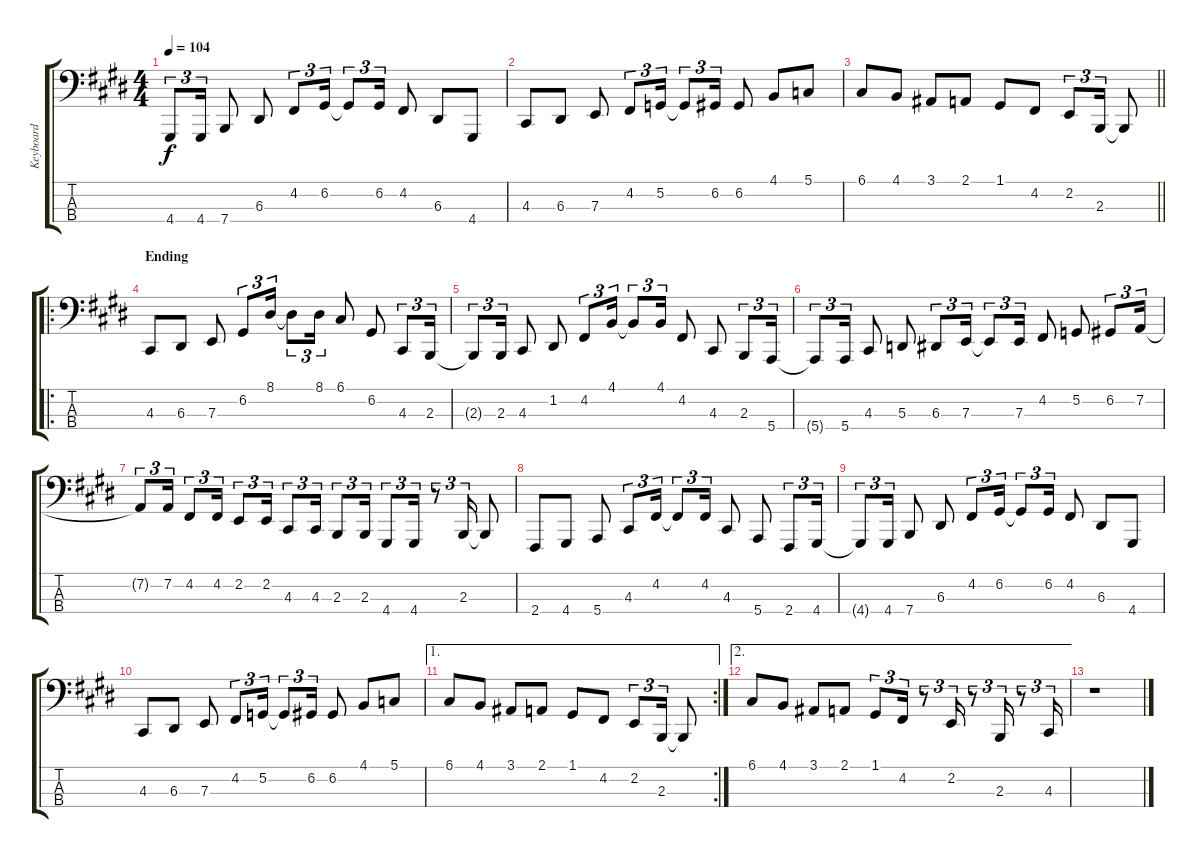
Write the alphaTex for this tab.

\track ("Keyboard" "Keyboard") {instrument drawbarorgan}
\staff {score tabs}
\tuning (G2 D2 A1 E1) {hide}
\ts (4 4)
\tempo 104
\clef f4
\ks c#minor
4.4{t}.8{tu (3 2) dy f} 4.4.16{tu (3 2)} 7.4.8 6.3.8 4.2.8{tu (3 2)} 6.2.16{tu (3 2)} 6.2{t}.8{tu (3 2)} 6.2.16{tu (3 2)} 4.2.8 6.3.8 4.4.8 |
4.3.8 6.3.8 7.3.8 4.2.8{tu (3 2)} 5.2.16{tu (3 2)} 5.2{t}.8{tu (3 2)} 6.2.16{tu (3 2)} 6.2.8 4.1.8 5.1.8 |
\barLineRight lightlight
6.1.8 4.1.8 3.1.8 2.1.8 1.1.8 4.2.8 2.2.8{tu (3 2)} 2.3.16{tu (3 2)} 2.3{t}.8 |
\ro
\section ("" "Ending")
4.3.8 6.3.8 7.3.8 6.2.8{tu (3 2)} 8.1.16{tu (3 2)} 8.1{t}.8{tu (3 2)} 8.1.16{tu (3 2)} 6.1.8 6.2.8 4.3.8{tu (3 2)} 2.3.16{tu (3 2)} |
2.3{t}.8{tu (3 2)} 2.3.16{tu (3 2)} 4.3.8 1.2.8 4.2.8{tu (3 2)} 4.1.16{tu (3 2)} 4.1{t}.8{tu (3 2)} 4.1.16{tu (3 2)} 4.2.8 4.3.8 2.3.8{tu (3 2)} 5.4.16{tu (3 2)} |
5.4{t}.8{tu (3 2)} 5.4.16{tu (3 2)} 4.3.8 5.3.8 6.3.8{tu (3 2)} 7.3.16{tu (3 2)} 7.3{t}.8{tu (3 2)} 7.3.16{tu (3 2)} 4.2.8 5.2.8 6.2.8{tu (3 2)} 7.2.16{tu (3 2)} |
7.2{t}.8{tu (3 2)} 7.2.16{tu (3 2)} 4.2.8{tu (3 2)} 4.2.16{tu (3 2)} 2.2.8{tu (3 2)} 2.2.16{tu (3 2)} 4.3.8{tu (3 2)} 4.3.16{tu (3 2)} 2.3.8{tu (3 2)} 2.3.16{tu (3 2)} 4.4.8{tu (3 2)} 4.4.16{tu (3 2)} r.8{tu (3 2)} 2.3.16{tu (3 2)} 2.3{t}.8 |
2.4.8 4.4.8 5.4.8 4.3.8{tu (3 2)} 4.2.16{tu (3 2)} 4.2{t}.8{tu (3 2)} 4.2.16{tu (3 2)} 4.3.8 5.4.8 2.4.8{tu (3 2)} 4.4.16{tu (3 2)} |
4.4{t}.8{tu (3 2)} 4.4.16{tu (3 2)} 7.4.8 6.3.8 4.2.8{tu (3 2)} 6.2.16{tu (3 2)} 6.2{t}.8{tu (3 2)} 6.2.16{tu (3 2)} 4.2.8 6.3.8 4.4.8 |
4.3.8 6.3.8 7.3.8 4.2.8{tu (3 2)} 5.2.16{tu (3 2)} 5.2{t}.8{tu (3 2)} 6.2.16{tu (3 2)} 6.2.8 4.1.8 5.1.8 |
\ae 1
\rc 2
6.1.8 4.1.8 3.1.8 2.1.8 1.1.8 4.2.8 2.2.8{tu (3 2)} 2.3.16{tu (3 2)} 2.3{t}.8 |
\ae 2
6.1.8 4.1.8 3.1.8 2.1.8 1.1.8{tu (3 2)} 4.2.16{tu (3 2)} r.8{tu (3 2)} 2.2.16{tu (3 2)} r.8{tu (3 2)} 2.3.16{tu (3 2)} r.8{tu (3 2)} 4.3.16{tu (3 2)} |
r.1
